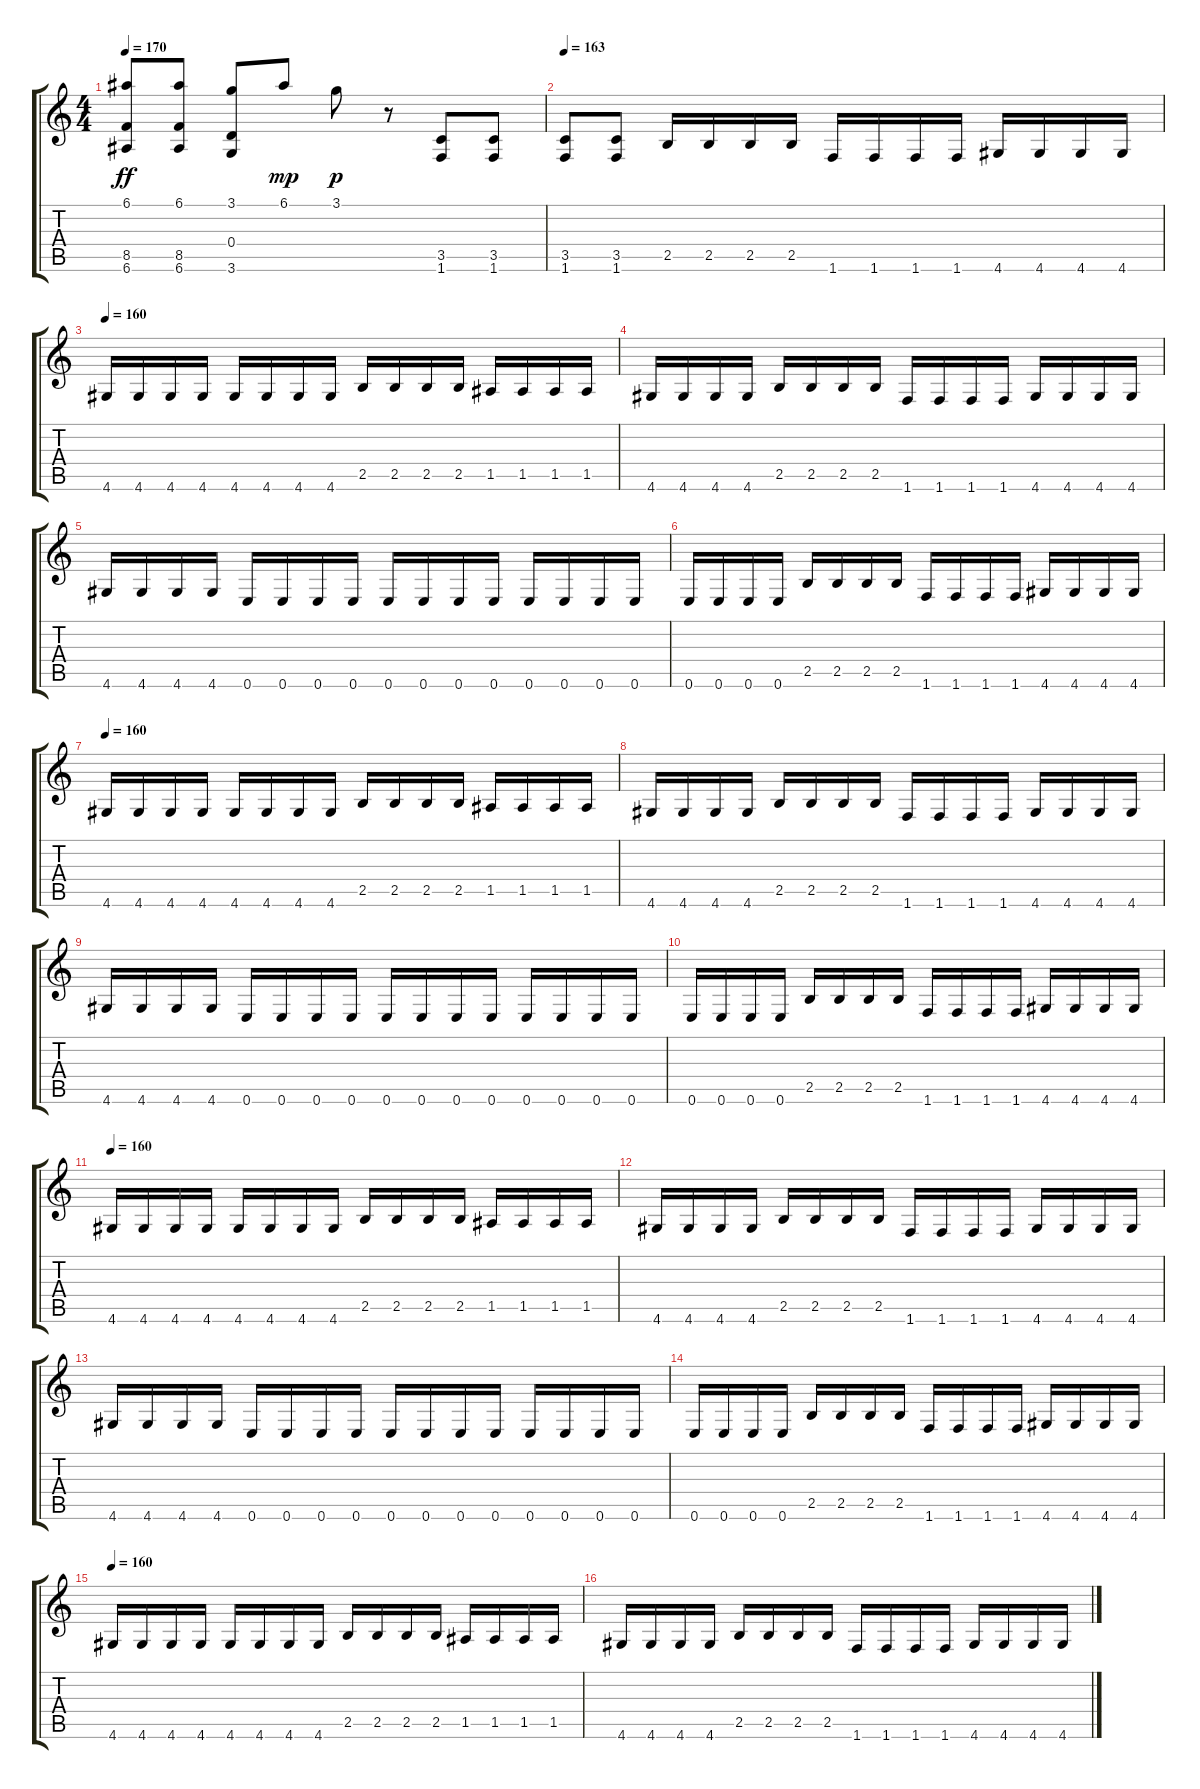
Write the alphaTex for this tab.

\track "" {instrument distortionguitar}
\staff {score tabs}
\tuning (E4 B3 G3 D3 A2 E2) {hide}
\ts (4 4)
\tempo 170
\clef g2
\ks c
(6.1 8.5 6.6).8{dy ff} (6.1 8.5 6.6).8 (3.1 0.4 3.6).8 6.1.8{dy mp} 3.1.8{dy p} r.8 (3.5 1.6).8 (3.5 1.6).8 |
\tempo 163
(3.5 1.6).8 (3.5 1.6).8 2.5.16 2.5.16 2.5.16 2.5.16 1.6.16 1.6.16 1.6.16 1.6.16 4.6.16 4.6.16 4.6.16 4.6.16 |
\tempo 160
4.6.16 4.6.16 4.6.16 4.6.16 4.6.16 4.6.16 4.6.16 4.6.16 2.5.16 2.5.16 2.5.16 2.5.16 1.5.16 1.5.16 1.5.16 1.5.16 |
4.6.16 4.6.16 4.6.16 4.6.16 2.5.16 2.5.16 2.5.16 2.5.16 1.6.16 1.6.16 1.6.16 1.6.16 4.6.16 4.6.16 4.6.16 4.6.16 |
4.6.16 4.6.16 4.6.16 4.6.16 0.6.16 0.6.16 0.6.16 0.6.16 0.6.16 0.6.16 0.6.16 0.6.16 0.6.16 0.6.16 0.6.16 0.6.16 |
0.6.16 0.6.16 0.6.16 0.6.16 2.5.16 2.5.16 2.5.16 2.5.16 1.6.16 1.6.16 1.6.16 1.6.16 4.6.16 4.6.16 4.6.16 4.6.16 |
\tempo 160
4.6.16 4.6.16 4.6.16 4.6.16 4.6.16 4.6.16 4.6.16 4.6.16 2.5.16 2.5.16 2.5.16 2.5.16 1.5.16 1.5.16 1.5.16 1.5.16 |
4.6.16 4.6.16 4.6.16 4.6.16 2.5.16 2.5.16 2.5.16 2.5.16 1.6.16 1.6.16 1.6.16 1.6.16 4.6.16 4.6.16 4.6.16 4.6.16 |
4.6.16 4.6.16 4.6.16 4.6.16 0.6.16 0.6.16 0.6.16 0.6.16 0.6.16 0.6.16 0.6.16 0.6.16 0.6.16 0.6.16 0.6.16 0.6.16 |
0.6.16 0.6.16 0.6.16 0.6.16 2.5.16 2.5.16 2.5.16 2.5.16 1.6.16 1.6.16 1.6.16 1.6.16 4.6.16 4.6.16 4.6.16 4.6.16 |
\tempo 160
4.6.16 4.6.16 4.6.16 4.6.16 4.6.16 4.6.16 4.6.16 4.6.16 2.5.16 2.5.16 2.5.16 2.5.16 1.5.16 1.5.16 1.5.16 1.5.16 |
4.6.16 4.6.16 4.6.16 4.6.16 2.5.16 2.5.16 2.5.16 2.5.16 1.6.16 1.6.16 1.6.16 1.6.16 4.6.16 4.6.16 4.6.16 4.6.16 |
4.6.16 4.6.16 4.6.16 4.6.16 0.6.16 0.6.16 0.6.16 0.6.16 0.6.16 0.6.16 0.6.16 0.6.16 0.6.16 0.6.16 0.6.16 0.6.16 |
0.6.16 0.6.16 0.6.16 0.6.16 2.5.16 2.5.16 2.5.16 2.5.16 1.6.16 1.6.16 1.6.16 1.6.16 4.6.16 4.6.16 4.6.16 4.6.16 |
\tempo 160
4.6.16 4.6.16 4.6.16 4.6.16 4.6.16 4.6.16 4.6.16 4.6.16 2.5.16 2.5.16 2.5.16 2.5.16 1.5.16 1.5.16 1.5.16 1.5.16 |
4.6.16 4.6.16 4.6.16 4.6.16 2.5.16 2.5.16 2.5.16 2.5.16 1.6.16 1.6.16 1.6.16 1.6.16 4.6.16 4.6.16 4.6.16 4.6.16
